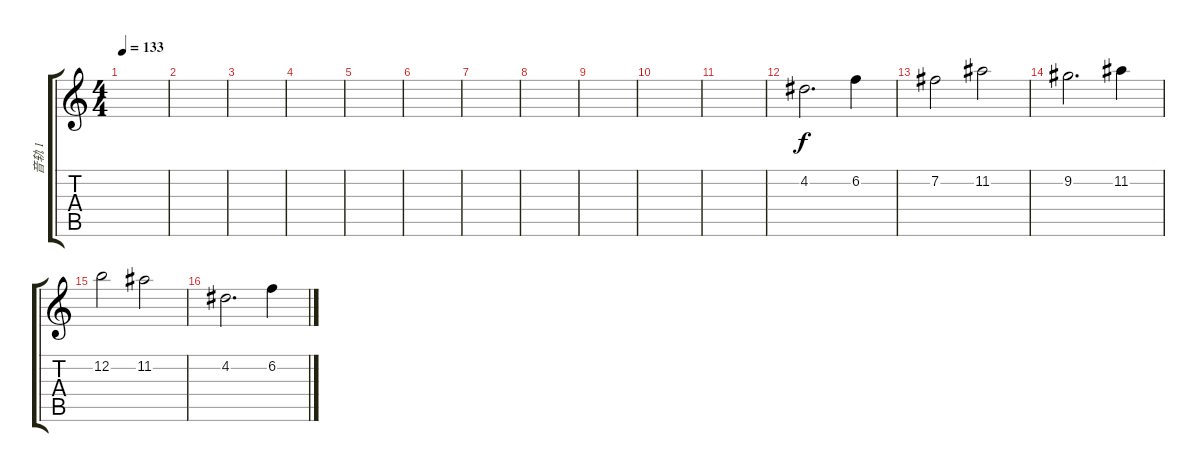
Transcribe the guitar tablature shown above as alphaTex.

\track ("音轨 1" "音轨 1") {instrument overdrivenguitar}
\staff {score tabs}
\tuning (E4 B3 G3 D3 A2 E2) {hide}
\ts (4 4)
\tempo 133
\clef g2
\ks c
|
|
|
|
|
|
|
|
|
|
|
4.2.2{d} 6.2.4 |
7.2.2 11.2.2 |
9.2.2{d} 11.2.4 |
12.2.2 11.2.2 |
4.2.2{d} 6.2.4
